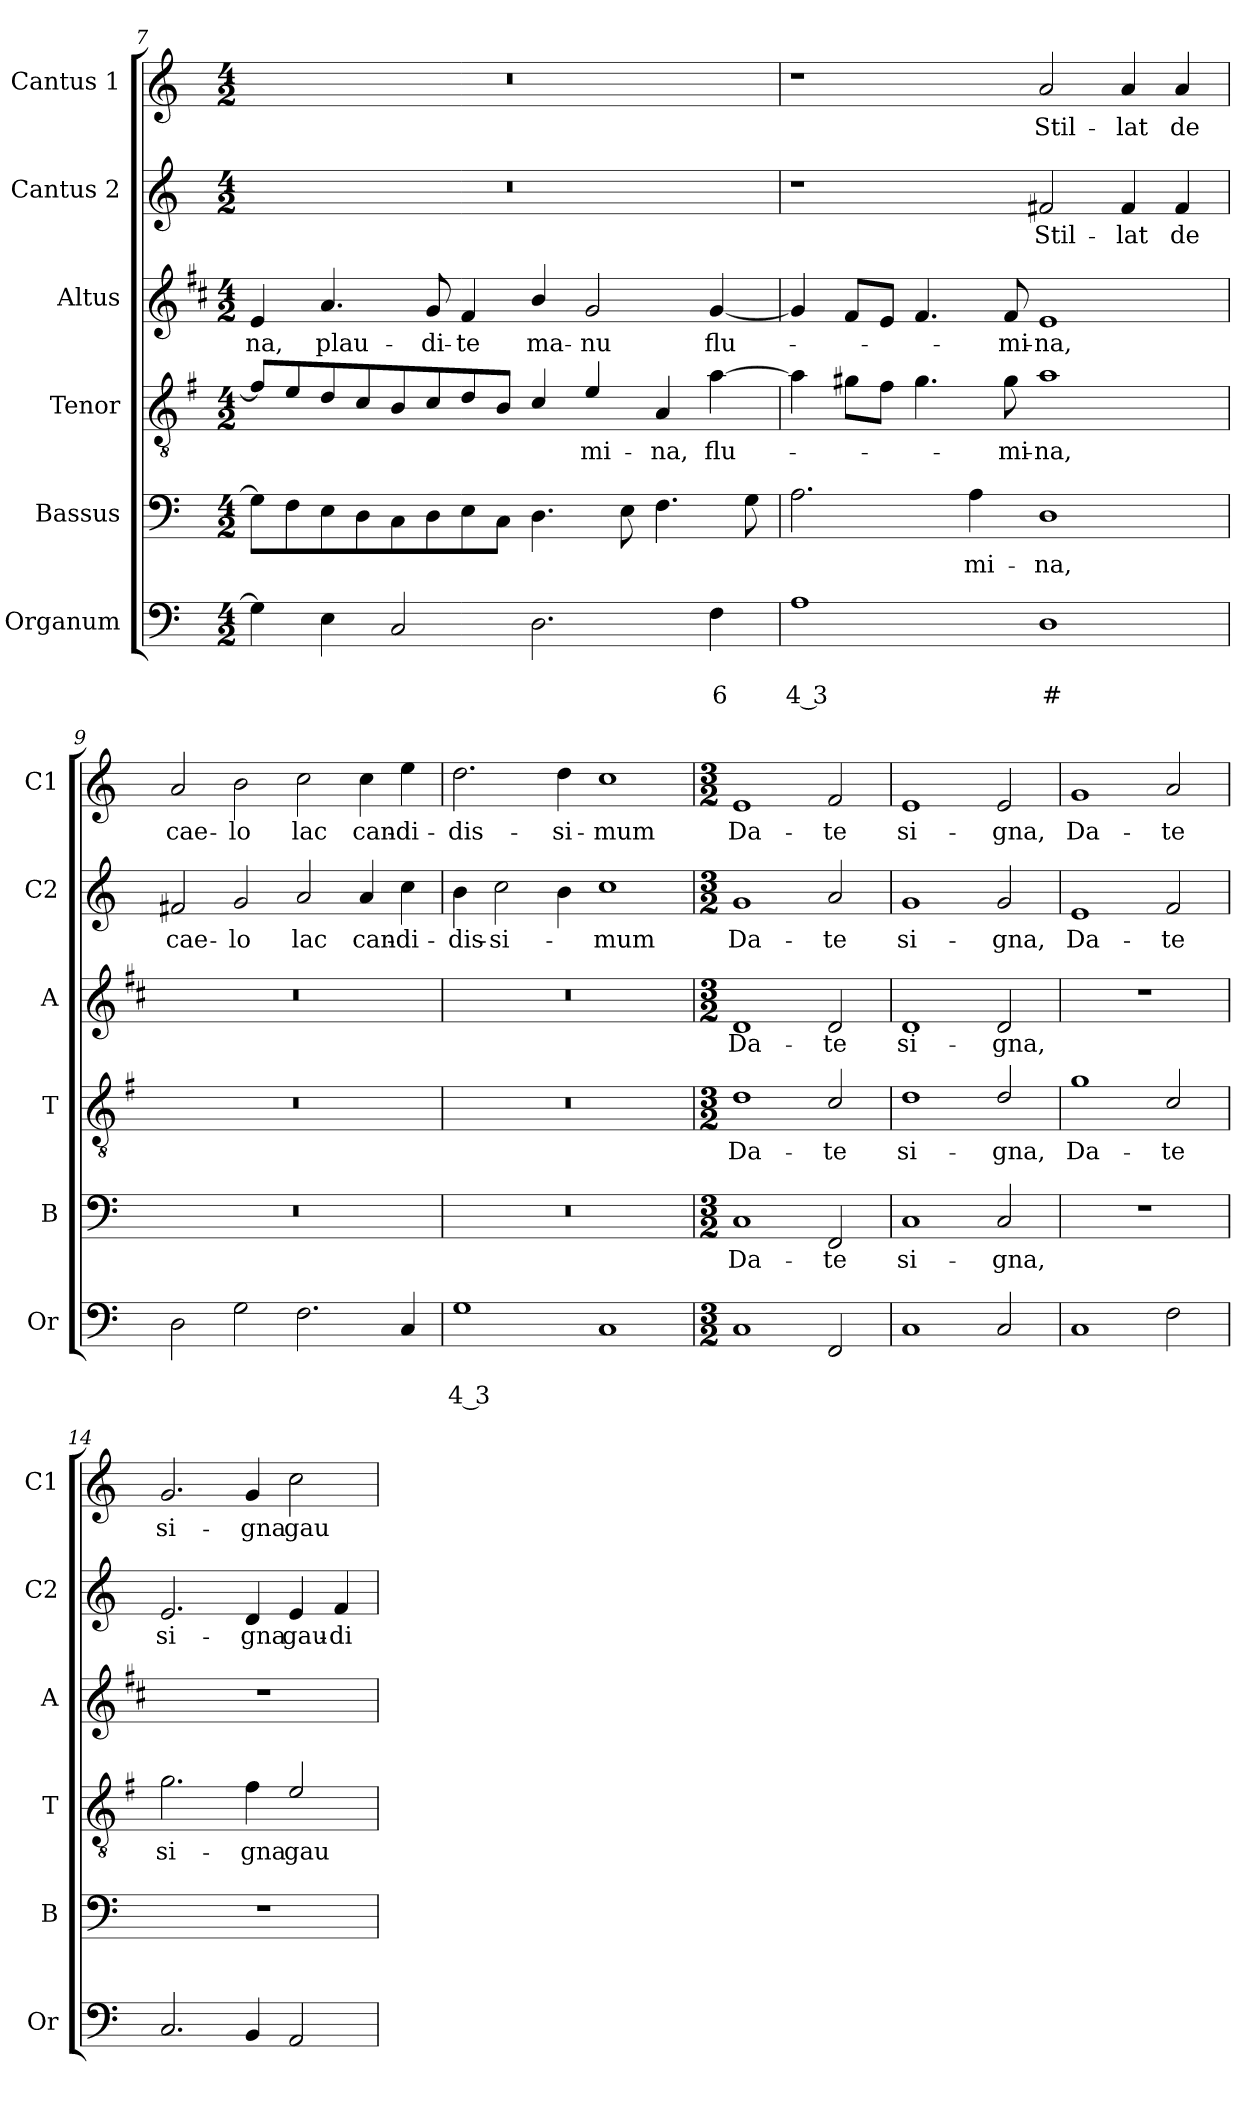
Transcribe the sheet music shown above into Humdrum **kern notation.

**kern	**text	**text	**kern	**text	**kern	**text	**kern	**text	**kern	**text	**kern	**text
*part6	*part6	*part6	*part5	*part5	*part4	*part4	*part3	*part3	*part2	*part2	*part1	*part1
*staff6	*staff6	*staff6	*staff5	*staff5	*staff4	*staff4	*staff3	*staff3	*staff2	*staff2	*staff1	*staff1
*I"Organum	*	*	*I"Bassus	*	*I"Tenor	*	*I"Altus	*	*I"Cantus 2	*	*I"Cantus 1	*
*I'Or	*	*	*I'B	*	*I'T	*	*I'A	*	*I'C2	*	*I'C1	*
*clefF4	*	*	*clefF4	*	*clefGv2	*	*clefG2	*	*clefG2	*	*clefG2	*
*	*	*	*	*	*ITrd4c7	*	*ITrd1c2	*	*	*	*	*
*k[]	*	*	*k[]	*	*k[]	*	*k[]	*	*k[]	*	*k[]	*
*C:	*	*	*C:	*	*C:	*	*C:	*	*C:	*	*C:	*
*M4/2	*	*	*M4/2	*	*M4/2	*	*M4/2	*	*M4/2	*	*M4/2	*
=7	=7	=7	=7	=7	=7	=7	=7	=7	=7	=7	=7	=7
!	!	!	!	!	!	!	!	!LO:LY:b	!	!	!	!
4G\]	.	.	8G\L]	.	8B/L]	.	4d/	-na,	0r	.	0r	.
.	.	.	8F\	.	8A/	.	.	.	.	.	.	.
!	!	!	!	!	!	!	!	!LO:LY:b	!	!	!	!
4E\	.	.	8E\	.	8G/	.	4.g/	plau-	.	.	.	.
.	.	.	8D\	.	8F/	.	.	.	.	.	.	.
2C/	.	.	8C\	.	8E/	.	.	.	.	.	.	.
!	!	!	!	!	!	!	!	!LO:LY:b	!	!	!	!
.	.	.	8D\	.	8F/	.	8f/	-di-	.	.	.	.
!	!	!	!	!	!	!	!	!LO:LY:b	!	!	!	!
.	.	.	8E\	.	8G/	.	4e/	-te	.	.	.	.
.	.	.	8C\J	.	8E/J	.	.	.	.	.	.	.
!	!	!	!	!	!	!	!	!LO:LY:b	!	!	!	!
2.D\	.	.	4.D\	.	4F/	.	4a/	ma-	.	.	.	.
!	!	!	!	!	!	!LO:LY:b	!	!LO:LY:b	!	!	!	!
.	.	.	.	.	4A/	-mi-	2f/	-nu	.	.	.	.
.	.	.	8E\	.	.	.	.	.	.	.	.	.
!	!	!	!	!	!	!LO:LY:b	!	!	!	!	!	!
.	.	.	4.F\	.	4D/	-na,	.	.	.	.	.	.
!	!	!LO:LY:b	!	!	!	!LO:LY:b	!	!LO:LY:b	!	!	!	!
4F\	.	6	.	.	[4d\	flu-	[4f/	flu-	.	.	.	.
.	.	.	8G\	.	.	.	.	.	.	.	.	.
=8	=8	=8	=8	=8	=8	=8	=8	=8	=8	=8	=8	=8
!	!	!LO:LY:b	!	!	!	!	!	!	!	!	!	!
1A	.	4 3	2.A\	.	4d\]	.	4f/]	.	1r	.	1r	.
.	.	.	.	.	8c#X\L	.	8e/L	.	.	.	.	.
.	.	.	.	.	8B\J	.	8d/J	.	.	.	.	.
.	.	.	.	.	4.c#\	.	4.e/	.	.	.	.	.
!	!	!	!	!LO:LY:b	!	!	!	!	!	!	!	!
.	.	.	4A\	-mi-	.	.	.	.	.	.	.	.
!	!	!	!	!	!	!LO:LY:b	!	!LO:LY:b	!	!	!	!
.	.	.	.	.	8c#\	-mi-	8e/	-mi-	.	.	.	.
!	!	!LO:LY:b	!	!LO:LY:b	!	!LO:LY:b	!	!LO:LY:b	!	!LO:LY:b	!	!LO:LY:b
1D	.	#	1D	-na,	1d	-na,	1d	-na,	2f#X/	Stil-	2a/	Stil-
!	!	!	!	!	!	!	!	!	!	!LO:LY:b	!	!LO:LY:b
.	.	.	.	.	.	.	.	.	4f#/	-lat	4a/	-lat
!	!	!	!	!	!	!	!	!	!	!LO:LY:b	!	!LO:LY:b
.	.	.	.	.	.	.	.	.	4f#/	de	4a/	de
=9	=9	=9	=9	=9	=9	=9	=9	=9	=9	=9	=9	=9
!	!	!	!	!	!	!	!	!	!	!LO:LY:b	!	!LO:LY:b
2D\	.	.	0r	.	0r	.	0r	.	2f#X/	cae-	2a/	cae-
!	!	!	!	!	!	!	!	!	!	!LO:LY:b	!	!LO:LY:b
2G\	.	.	.	.	.	.	.	.	2g/	-lo	2b\	-lo
!	!	!	!	!	!	!	!	!	!	!LO:LY:b	!	!LO:LY:b
2.F\	.	.	.	.	.	.	.	.	2a/	lac	2cc\	lac
!	!	!	!	!	!	!	!	!	!	!LO:LY:b	!	!LO:LY:b
.	.	.	.	.	.	.	.	.	4a/	can-	4cc\	can-
!	!	!	!	!	!	!	!	!	!	!LO:LY:b	!	!LO:LY:b
4C/	.	.	.	.	.	.	.	.	4cc\	-di-	4ee\	-di-
!!LO:LB:g=z
=10	=10	=10	=10	=10	=10	=10	=10	=10	=10	=10	=10	=10
!	!	!LO:LY:b	!	!	!	!	!	!	!	!LO:LY:b	!	!LO:LY:b
1G	.	4 3	0r	.	0r	.	0r	.	4b\	-dis-	2.dd\	-dis-
!	!	!	!	!	!	!	!	!	!	!LO:LY:b	!	!
.	.	.	.	.	.	.	.	.	2cc\	-si-	.	.
!	!	!	!	!	!	!	!	!	!	!	!	!LO:LY:b
.	.	.	.	.	.	.	.	.	4b\	.	4dd\	-si-
!	!	!	!	!	!	!	!	!	!	!LO:LY:b	!	!LO:LY:b
1C	.	.	.	.	.	.	.	.	1cc	-mum	1cc	-mum
=11	=11	=11	=11	=11	=11	=11	=11	=11	=11	=11	=11	=11
*M3/2	*	*	*M3/2	*	*M3/2	*	*M3/2	*	*M3/2	*	*M3/2	*
!	!	!	!	!LO:LY:b	!	!LO:LY:b	!	!LO:LY:b	!	!LO:LY:b	!	!LO:LY:b
1C	.	.	1C	Da-	1G	Da-	1c	Da-	1g	Da-	1e	Da-
!	!	!	!	!LO:LY:b	!	!LO:LY:b	!	!LO:LY:b	!	!LO:LY:b	!	!LO:LY:b
2FF/	.	.	2FF/	-te	2F/	-te	2c/	-te	2a/	-te	2f/	-te
=12	=12	=12	=12	=12	=12	=12	=12	=12	=12	=12	=12	=12
!	!	!	!	!LO:LY:b	!	!LO:LY:b	!	!LO:LY:b	!	!LO:LY:b	!	!LO:LY:b
1C	.	.	1C	si-	1G	si-	1c	si-	1g	si-	1e	si-
!	!	!	!	!LO:LY:b	!	!LO:LY:b	!	!LO:LY:b	!	!LO:LY:b	!	!LO:LY:b
2C/	.	.	2C/	-gna,	2G/	-gna,	2c/	-gna,	2g/	-gna,	2e/	-gna,
=13	=13	=13	=13	=13	=13	=13	=13	=13	=13	=13	=13	=13
!	!	!	!	!	!	!LO:LY:b	!	!	!	!LO:LY:b	!	!LO:LY:b
1C	.	.	1.r	.	1c	Da-	1.r	.	1e	Da-	1g	Da-
!	!	!	!	!	!	!LO:LY:b	!	!	!	!LO:LY:b	!	!LO:LY:b
2F\	.	.	.	.	2F/	-te	.	.	2f/	-te	2a/	-te
=14	=14	=14	=14	=14	=14	=14	=14	=14	=14	=14	=14	=14
!	!	!	!	!	!	!LO:LY:b	!	!	!	!LO:LY:b	!	!LO:LY:b
2.C/	.	.	1.r	.	2.c\	si-	1.r	.	2.e/	si-	2.g/	si-
!	!	!	!	!	!	!LO:LY:b	!	!	!	!LO:LY:b	!	!LO:LY:b
4BB/	.	.	.	.	4B\	-gna	.	.	4d/	-gna	4g/	-gna
!	!	!	!	!	!	!LO:LY:b	!	!	!	!LO:LY:b	!	!LO:LY:b
2AA/	.	.	.	.	2A/	gau-	.	.	4e/	gau-	2cc\	gau-
!	!	!	!	!	!	!	!	!	!	!LO:LY:b	!	!
.	.	.	.	.	.	.	.	.	4f/	-di-	.	.
=	=	=	=	=	=	=	=	=	=	=	=	=
*-	*-	*-	*-	*-	*-	*-	*-	*-	*-	*-	*-	*-
